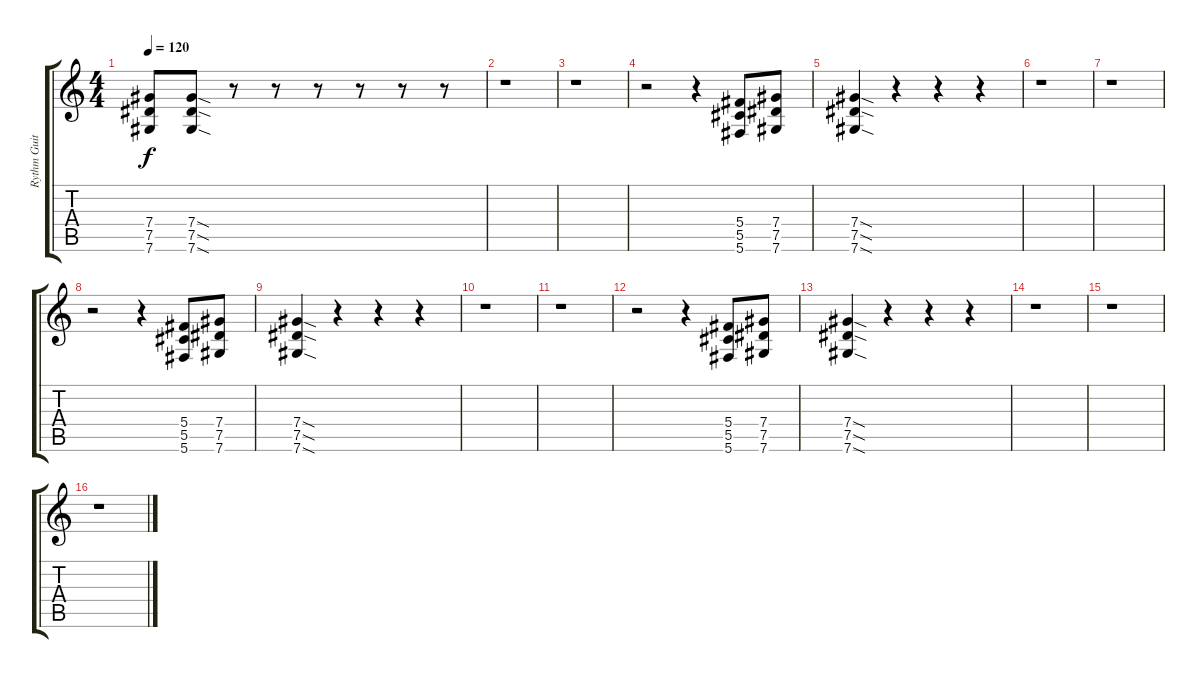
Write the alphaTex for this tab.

\track ("Rythm Guitar" "Rythm Guit") {instrument distortionguitar}
\staff {score tabs}
\tuning (Eb4 Bb3 Gb3 Db3 Ab2 Db2) {hide}
\ts (4 4)
\tempo 120
\clef g2
\ks c
(7.4{t} 7.5{t} 7.6{t}).8{dy f} (7.4{sod} 7.5{sod} 7.6{sod}).8 r.8 r.8 r.8 r.8 r.8 r.8 |
r.1 |
r.1 |
r.2 r.4 (5.4 5.5 5.6).8 (7.4 7.5 7.6).8 |
(7.4{sod} 7.5{sod} 7.6{sod}).4 r.4 r.4 r.4 |
r.1 |
r.1 |
r.2 r.4 (5.4 5.5 5.6).8 (7.4 7.5 7.6).8 |
(7.4{sod} 7.5{sod} 7.6{sod}).4 r.4 r.4 r.4 |
r.1 |
r.1 |
r.2 r.4 (5.4 5.5 5.6).8 (7.4 7.5 7.6).8 |
(7.4{sod} 7.5{sod} 7.6{sod}).4 r.4 r.4 r.4 |
r.1 |
r.1 |
r.1
